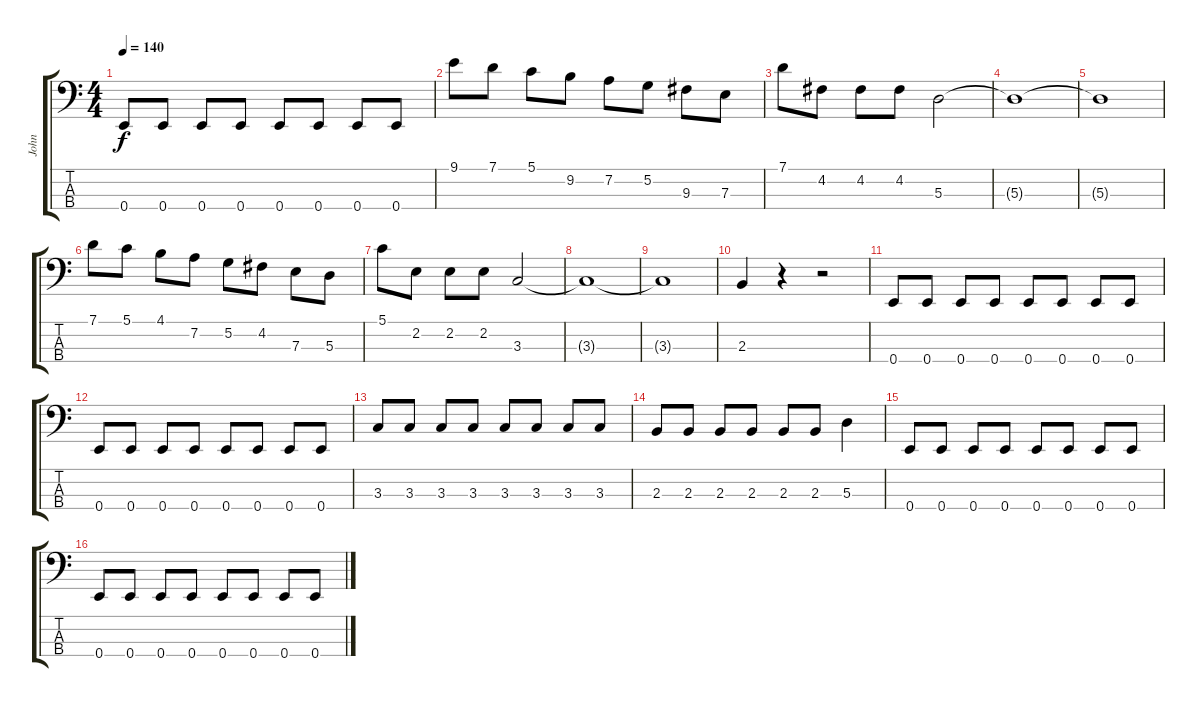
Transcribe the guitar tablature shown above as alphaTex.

\track ("John" "John") {instrument electricbassfinger}
\staff {score tabs}
\tuning (G2 D2 A1 E1) {hide}
\ts (4 4)
\tempo 140
\clef f4
\ks c
0.4.8{dy f} 0.4.8 0.4.8 0.4.8 0.4.8 0.4.8 0.4.8 0.4.8 |
9.1.8 7.1.8 5.1.8 9.2.8 7.2.8 5.2.8 9.3.8 7.3.8 |
7.1.8 4.2.8 4.2.8 4.2.8 5.3.2 |
5.3{t}.1 |
5.3{t}.1 |
7.1.8 5.1.8 4.1.8 7.2.8 5.2.8 4.2.8 7.3.8 5.3.8 |
5.1.8 2.2.8 2.2.8 2.2.8 3.3.2 |
3.3{t}.1 |
3.3{t}.1 |
2.3.4 r.4 r.2 |
0.4.8 0.4.8 0.4.8 0.4.8 0.4.8 0.4.8 0.4.8 0.4.8 |
0.4.8 0.4.8 0.4.8 0.4.8 0.4.8 0.4.8 0.4.8 0.4.8 |
3.3.8 3.3.8 3.3.8 3.3.8 3.3.8 3.3.8 3.3.8 3.3.8 |
2.3.8 2.3.8 2.3.8 2.3.8 2.3.8 2.3.8 5.3.4 |
0.4.8 0.4.8 0.4.8 0.4.8 0.4.8 0.4.8 0.4.8 0.4.8 |
0.4.8 0.4.8 0.4.8 0.4.8 0.4.8 0.4.8 0.4.8 0.4.8
